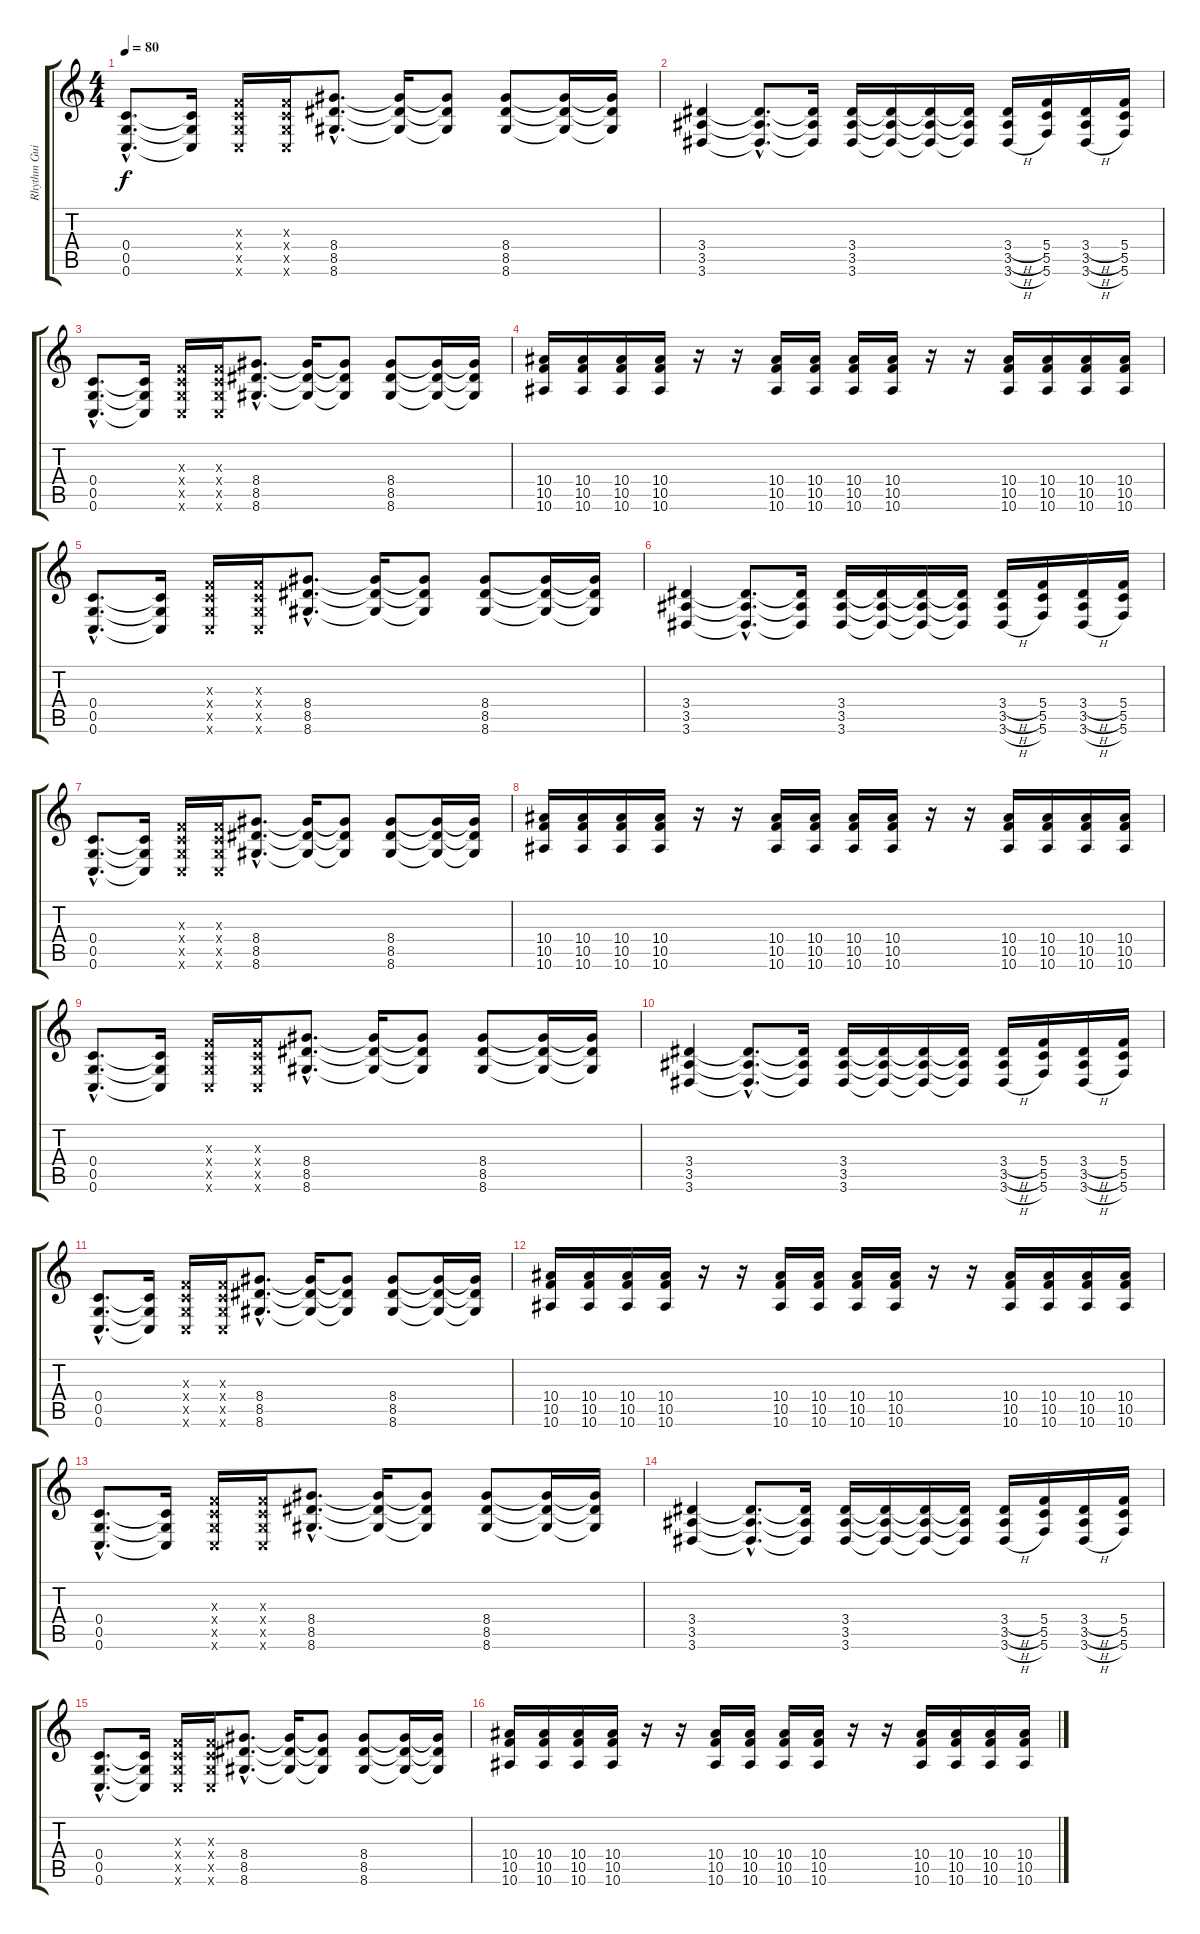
\track ("Rhythm Guitar" "Rhythm Gui") {instrument overdrivenguitar}
\staff {score tabs}
\tuning (D4 A3 F3 C3 G2 C2) {hide}
\ts (4 4)
\tempo 80
\clef g2
\ks c
(0.4{hac} 0.5{hac} 0.6{hac}).8{d dy f} (0.4{t} 0.5{t} 0.6{t}).16 (0.3{x} 0.4{x} 0.5{x} 0.6{x}).16 (0.3{x} 0.4{x} 0.5{x} 0.6{x}).16 (8.4{hac} 8.5{hac} 8.6{hac}).8{d} (8.4{t} 8.5{t} 8.6{t}).16 (8.4{t} 8.5{t} 8.6{t}).8 (8.4 8.5 8.6).8 (8.4{t} 8.5{t} 8.6{t}).16 (8.4{t} 8.5{t} 8.6{t}).16 |
(3.4 3.5 3.6).4 (3.4{hac t} 3.5{hac t} 3.6{hac t}).8{d} (3.4{t} 3.5{t} 3.6{t}).16 (3.4 3.5 3.6).16 (3.4{t} 3.5{t} 3.6{t}).16 (3.4{t} 3.5{t} 3.6{t}).16 (3.4{t} 3.5{t} 3.6{t}).16 (3.4{h} 3.5{h} 3.6{h}).16 (5.4 5.5 5.6).16 (3.4{h} 3.5{h} 3.6{h}).16 (5.4 5.5 5.6).16 |
(0.4{hac} 0.5{hac} 0.6{hac}).8{d} (0.4{t} 0.5{t} 0.6{t}).16 (0.3{x} 0.4{x} 0.5{x} 0.6{x}).16 (0.3{x} 0.4{x} 0.5{x} 0.6{x}).16 (8.4{hac} 8.5{hac} 8.6{hac}).8{d} (8.4{t} 8.5{t} 8.6{t}).16 (8.4{t} 8.5{t} 8.6{t}).8 (8.4 8.5 8.6).8 (8.4{t} 8.5{t} 8.6{t}).16 (8.4{t} 8.5{t} 8.6{t}).16 |
(10.4 10.5 10.6).16 (10.4 10.5 10.6).16 (10.4 10.5 10.6).16 (10.4 10.5 10.6).16 r.16 r.16 (10.4 10.5 10.6).16 (10.4 10.5 10.6).16 (10.4 10.5 10.6).16 (10.4 10.5 10.6).16 r.16 r.16 (10.4 10.5 10.6).16 (10.4 10.5 10.6).16 (10.4 10.5 10.6).16 (10.4 10.5 10.6).16 |
(0.4{hac} 0.5{hac} 0.6{hac}).8{d} (0.4{t} 0.5{t} 0.6{t}).16 (0.3{x} 0.4{x} 0.5{x} 0.6{x}).16 (0.3{x} 0.4{x} 0.5{x} 0.6{x}).16 (8.4{hac} 8.5{hac} 8.6{hac}).8{d} (8.4{t} 8.5{t} 8.6{t}).16 (8.4{t} 8.5{t} 8.6{t}).8 (8.4 8.5 8.6).8 (8.4{t} 8.5{t} 8.6{t}).16 (8.4{t} 8.5{t} 8.6{t}).16 |
(3.4 3.5 3.6).4 (3.4{hac t} 3.5{hac t} 3.6{hac t}).8{d} (3.4{t} 3.5{t} 3.6{t}).16 (3.4 3.5 3.6).16 (3.4{t} 3.5{t} 3.6{t}).16 (3.4{t} 3.5{t} 3.6{t}).16 (3.4{t} 3.5{t} 3.6{t}).16 (3.4{h} 3.5{h} 3.6{h}).16 (5.4 5.5 5.6).16 (3.4{h} 3.5{h} 3.6{h}).16 (5.4 5.5 5.6).16 |
(0.4{hac} 0.5{hac} 0.6{hac}).8{d} (0.4{t} 0.5{t} 0.6{t}).16 (0.3{x} 0.4{x} 0.5{x} 0.6{x}).16 (0.3{x} 0.4{x} 0.5{x} 0.6{x}).16 (8.4{hac} 8.5{hac} 8.6{hac}).8{d} (8.4{t} 8.5{t} 8.6{t}).16 (8.4{t} 8.5{t} 8.6{t}).8 (8.4 8.5 8.6).8 (8.4{t} 8.5{t} 8.6{t}).16 (8.4{t} 8.5{t} 8.6{t}).16 |
(10.4 10.5 10.6).16 (10.4 10.5 10.6).16 (10.4 10.5 10.6).16 (10.4 10.5 10.6).16 r.16 r.16 (10.4 10.5 10.6).16 (10.4 10.5 10.6).16 (10.4 10.5 10.6).16 (10.4 10.5 10.6).16 r.16 r.16 (10.4 10.5 10.6).16 (10.4 10.5 10.6).16 (10.4 10.5 10.6).16 (10.4 10.5 10.6).16 |
(0.4{hac} 0.5{hac} 0.6{hac}).8{d} (0.4{t} 0.5{t} 0.6{t}).16 (0.3{x} 0.4{x} 0.5{x} 0.6{x}).16 (0.3{x} 0.4{x} 0.5{x} 0.6{x}).16 (8.4{hac} 8.5{hac} 8.6{hac}).8{d} (8.4{t} 8.5{t} 8.6{t}).16 (8.4{t} 8.5{t} 8.6{t}).8 (8.4 8.5 8.6).8 (8.4{t} 8.5{t} 8.6{t}).16 (8.4{t} 8.5{t} 8.6{t}).16 |
(3.4 3.5 3.6).4 (3.4{hac t} 3.5{hac t} 3.6{hac t}).8{d} (3.4{t} 3.5{t} 3.6{t}).16 (3.4 3.5 3.6).16 (3.4{t} 3.5{t} 3.6{t}).16 (3.4{t} 3.5{t} 3.6{t}).16 (3.4{t} 3.5{t} 3.6{t}).16 (3.4{h} 3.5{h} 3.6{h}).16 (5.4 5.5 5.6).16 (3.4{h} 3.5{h} 3.6{h}).16 (5.4 5.5 5.6).16 |
(0.4{hac} 0.5{hac} 0.6{hac}).8{d} (0.4{t} 0.5{t} 0.6{t}).16 (0.3{x} 0.4{x} 0.5{x} 0.6{x}).16 (0.3{x} 0.4{x} 0.5{x} 0.6{x}).16 (8.4{hac} 8.5{hac} 8.6{hac}).8{d} (8.4{t} 8.5{t} 8.6{t}).16 (8.4{t} 8.5{t} 8.6{t}).8 (8.4 8.5 8.6).8 (8.4{t} 8.5{t} 8.6{t}).16 (8.4{t} 8.5{t} 8.6{t}).16 |
(10.4 10.5 10.6).16 (10.4 10.5 10.6).16 (10.4 10.5 10.6).16 (10.4 10.5 10.6).16 r.16 r.16 (10.4 10.5 10.6).16 (10.4 10.5 10.6).16 (10.4 10.5 10.6).16 (10.4 10.5 10.6).16 r.16 r.16 (10.4 10.5 10.6).16 (10.4 10.5 10.6).16 (10.4 10.5 10.6).16 (10.4 10.5 10.6).16 |
(0.4{hac} 0.5{hac} 0.6{hac}).8{d} (0.4{t} 0.5{t} 0.6{t}).16 (0.3{x} 0.4{x} 0.5{x} 0.6{x}).16 (0.3{x} 0.4{x} 0.5{x} 0.6{x}).16 (8.4{hac} 8.5{hac} 8.6{hac}).8{d} (8.4{t} 8.5{t} 8.6{t}).16 (8.4{t} 8.5{t} 8.6{t}).8 (8.4 8.5 8.6).8 (8.4{t} 8.5{t} 8.6{t}).16 (8.4{t} 8.5{t} 8.6{t}).16 |
(3.4 3.5 3.6).4 (3.4{hac t} 3.5{hac t} 3.6{hac t}).8{d} (3.4{t} 3.5{t} 3.6{t}).16 (3.4 3.5 3.6).16 (3.4{t} 3.5{t} 3.6{t}).16 (3.4{t} 3.5{t} 3.6{t}).16 (3.4{t} 3.5{t} 3.6{t}).16 (3.4{h} 3.5{h} 3.6{h}).16 (5.4 5.5 5.6).16 (3.4{h} 3.5{h} 3.6{h}).16 (5.4 5.5 5.6).16 |
(0.4{hac} 0.5{hac} 0.6{hac}).8{d} (0.4{t} 0.5{t} 0.6{t}).16 (0.3{x} 0.4{x} 0.5{x} 0.6{x}).16 (0.3{x} 0.4{x} 0.5{x} 0.6{x}).16 (8.4{hac} 8.5{hac} 8.6{hac}).8{d} (8.4{t} 8.5{t} 8.6{t}).16 (8.4{t} 8.5{t} 8.6{t}).8 (8.4 8.5 8.6).8 (8.4{t} 8.5{t} 8.6{t}).16 (8.4{t} 8.5{t} 8.6{t}).16 |
(10.4 10.5 10.6).16 (10.4 10.5 10.6).16 (10.4 10.5 10.6).16 (10.4 10.5 10.6).16 r.16 r.16 (10.4 10.5 10.6).16 (10.4 10.5 10.6).16 (10.4 10.5 10.6).16 (10.4 10.5 10.6).16 r.16 r.16 (10.4 10.5 10.6).16 (10.4 10.5 10.6).16 (10.4 10.5 10.6).16 (10.4 10.5 10.6).16
